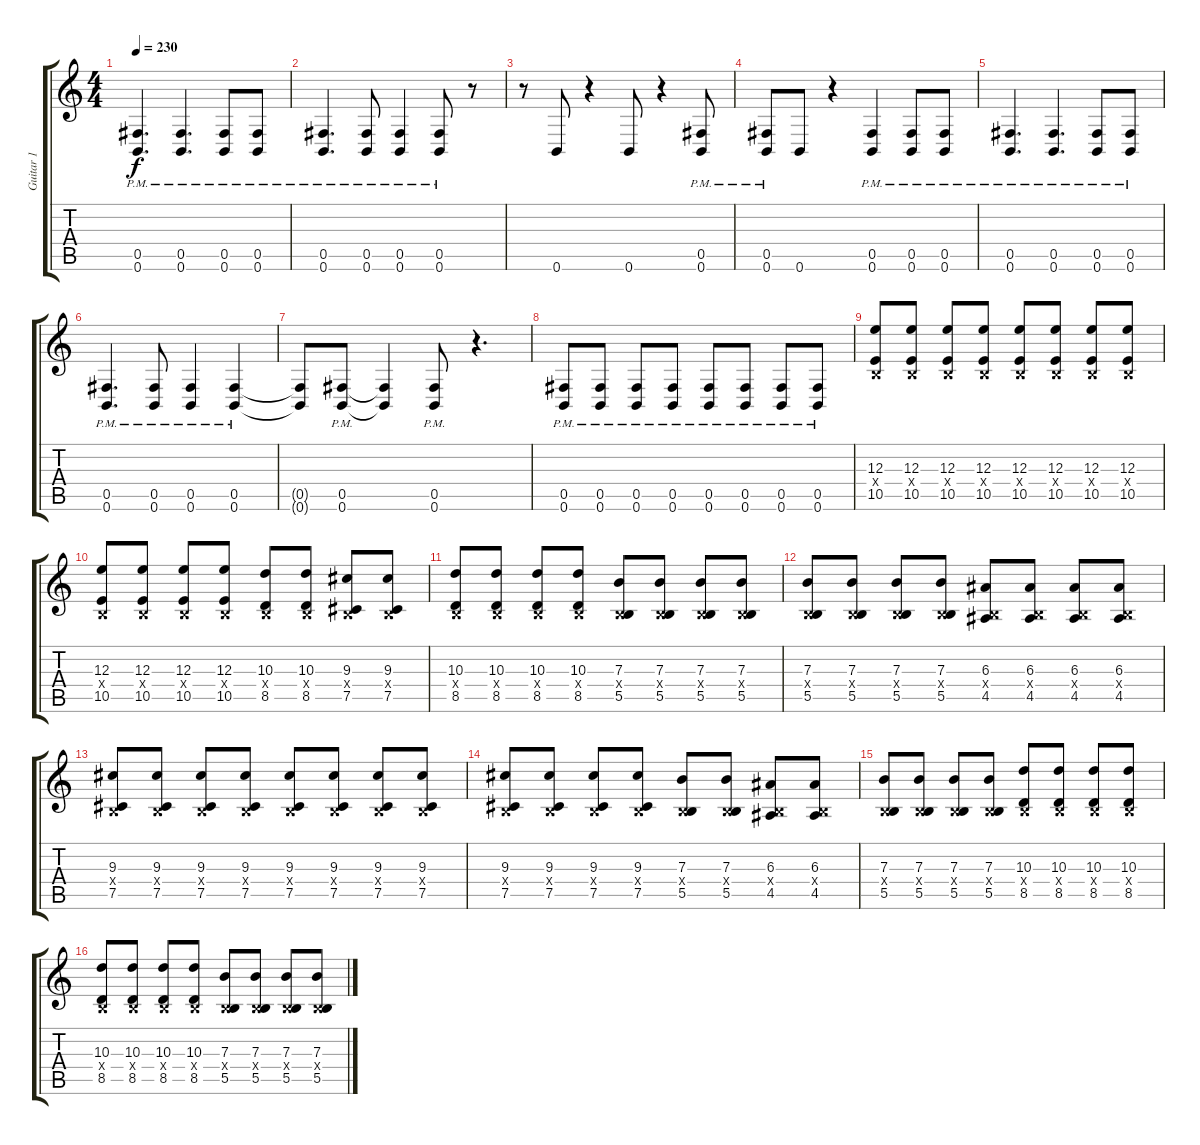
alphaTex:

\track ("Guitar 1" "Guitar 1") {instrument distortionguitar}
\staff {score tabs}
\tuning (Db4 Ab3 E3 B2 Gb2 B1) {hide}
\ts (4 4)
\tempo 230
\clef g2
\ks c
(0.5{pm} 0.6{pm}).4{d dy f} (0.5{pm} 0.6{pm}).4{d} (0.5{pm} 0.6{pm}).8 (0.5{pm} 0.6{pm}).8 |
(0.5{pm} 0.6{pm}).4{d} (0.5{pm} 0.6{pm}).8 (0.5{pm} 0.6{pm}).4 (0.5{pm} 0.6{pm}).8 r.8 |
r.8 0.6.8 r.4 0.6.8 r.4 (0.5{pm} 0.6{pm}).8 |
(0.5{pm} 0.6{pm}).8 0.6.8 r.4 (0.5{pm} 0.6{pm}).4 (0.5{pm} 0.6{pm}).8 (0.5{pm} 0.6{pm}).8 |
(0.5{pm} 0.6{pm}).4{d} (0.5{pm} 0.6{pm}).4{d} (0.5{pm} 0.6{pm}).8 (0.5{pm} 0.6{pm}).8 |
(0.5{pm} 0.6{pm}).4{d} (0.5{pm} 0.6{pm}).8 (0.5{pm} 0.6{pm}).4 (0.5{pm} 0.6{pm}).4 |
(0.5{t} 0.6{t}).8 (0.5{pm} 0.6{pm}).8 (0.5{t} 0.6{t}).4 (0.5{pm} 0.6{pm}).8 r.4{d} |
(0.5{pm} 0.6{pm}).8 (0.5{pm} 0.6{pm}).8 (0.5{pm} 0.6{pm}).8 (0.5{pm} 0.6{pm}).8 (0.5{pm} 0.6{pm}).8 (0.5{pm} 0.6{pm}).8 (0.5{pm} 0.6{pm}).8 (0.5{pm} 0.6{pm}).8 |
(12.3 0.4{x} 10.5).8 (12.3 0.4{x} 10.5).8 (12.3 0.4{x} 10.5).8 (12.3 0.4{x} 10.5).8 (12.3 0.4{x} 10.5).8 (12.3 0.4{x} 10.5).8 (12.3 0.4{x} 10.5).8 (12.3 0.4{x} 10.5).8 |
(12.3 0.4{x} 10.5).8 (12.3 0.4{x} 10.5).8 (12.3 0.4{x} 10.5).8 (12.3 0.4{x} 10.5).8 (10.3 0.4{x} 8.5).8 (10.3 0.4{x} 8.5).8 (9.3 0.4{x} 7.5).8 (9.3 0.4{x} 7.5).8 |
(10.3 0.4{x} 8.5).8 (10.3 0.4{x} 8.5).8 (10.3 0.4{x} 8.5).8 (10.3 0.4{x} 8.5).8 (7.3 0.4{x} 5.5).8 (7.3 0.4{x} 5.5).8 (7.3 0.4{x} 5.5).8 (7.3 0.4{x} 5.5).8 |
(7.3 0.4{x} 5.5).8 (7.3 0.4{x} 5.5).8 (7.3 0.4{x} 5.5).8 (7.3 0.4{x} 5.5).8 (6.3 0.4{x} 4.5).8 (6.3 0.4{x} 4.5).8 (6.3 0.4{x} 4.5).8 (6.3 0.4{x} 4.5).8 |
(9.3 0.4{x} 7.5).8 (9.3 0.4{x} 7.5).8 (9.3 0.4{x} 7.5).8 (9.3 0.4{x} 7.5).8 (9.3 0.4{x} 7.5).8 (9.3 0.4{x} 7.5).8 (9.3 0.4{x} 7.5).8 (9.3 0.4{x} 7.5).8 |
(9.3 0.4{x} 7.5).8 (9.3 0.4{x} 7.5).8 (9.3 0.4{x} 7.5).8 (9.3 0.4{x} 7.5).8 (7.3 0.4{x} 5.5).8 (7.3 0.4{x} 5.5).8 (6.3 0.4{x} 4.5).8 (6.3 0.4{x} 4.5).8 |
(7.3 0.4{x} 5.5).8 (7.3 0.4{x} 5.5).8 (7.3 0.4{x} 5.5).8 (7.3 0.4{x} 5.5).8 (10.3 0.4{x} 8.5).8 (10.3 0.4{x} 8.5).8 (10.3 0.4{x} 8.5).8 (10.3 0.4{x} 8.5).8 |
(10.3 0.4{x} 8.5).8 (10.3 0.4{x} 8.5).8 (10.3 0.4{x} 8.5).8 (10.3 0.4{x} 8.5).8 (7.3 0.4{x} 5.5).8 (7.3 0.4{x} 5.5).8 (7.3 0.4{x} 5.5).8 (7.3 0.4{x} 5.5).8
